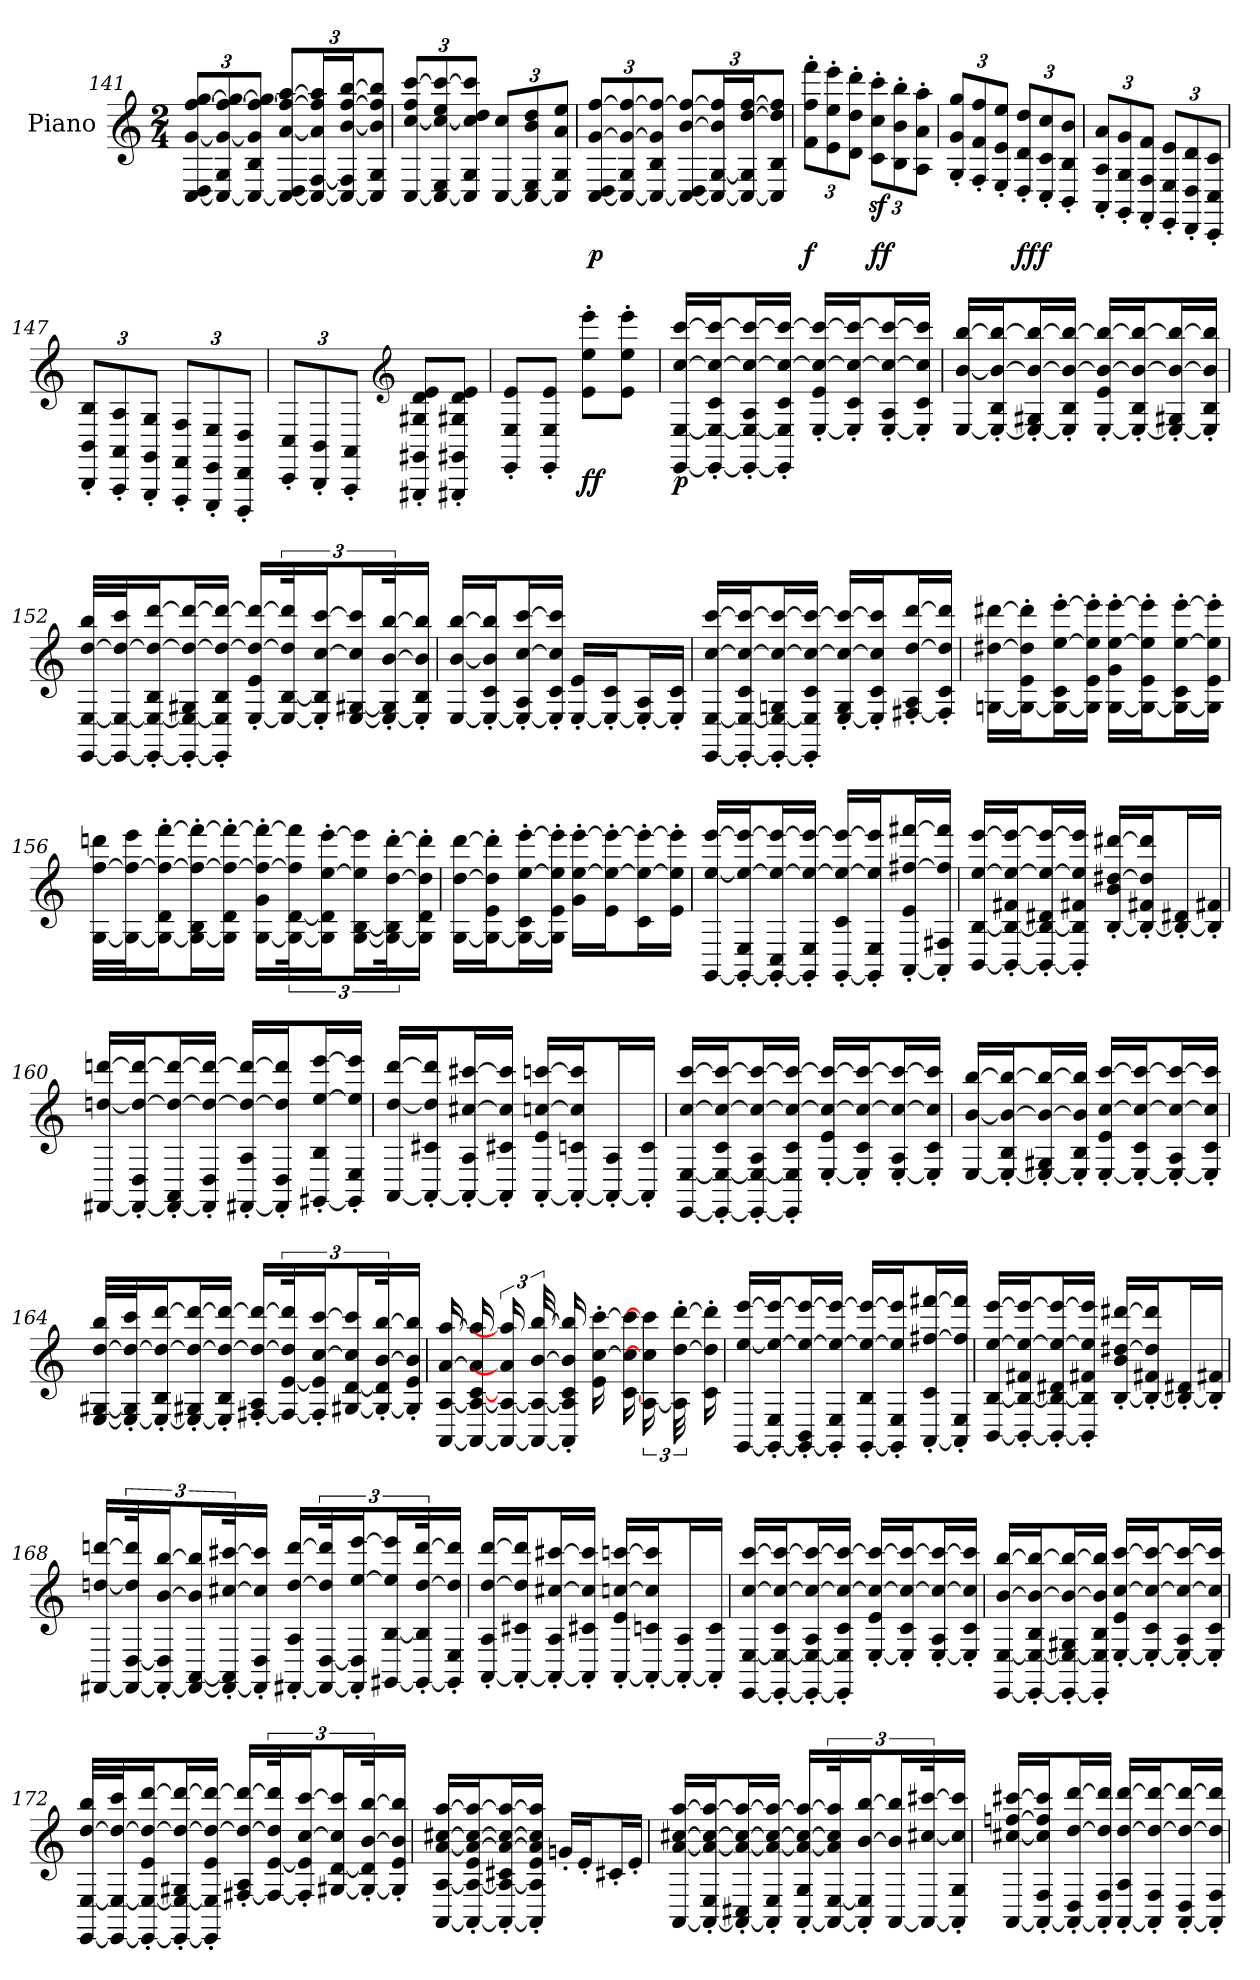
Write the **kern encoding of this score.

**kern	**dynam
*part1	*part1
*staff1	*staff1
*I"Piano	*
*I'Pno	*
!!LO:LB:g=z
*clefG2	*
*k[]	*
*M2/4	*
=141	=141
[12C/ 12D [12g [12ff [12ggL	.
12C/_ 12G 12g_ 12ff_ 12gg_	.
12C/_ 12B 12g] 12ff_ 12gg]J	.
12C/_ 12D [12a 12ff_ [12aaL	.
24C/_ [24F 24a] 24ff] 24aa]k	.
24C/_ 24F] [24b [24ff [24bbK	.
12C/] 12G 12b] 12ff] 12bb]J	.
=142	=142
[12C/ [12cc 12ff [12cccL	.
12C/_ 12E 12cc_ 12ee 12ccc_	.
12C/] 12G 12cc] 12dd 12ccc]J	.
[12C/ 12ccL	.
12C/_ 12E 12b 12dd	.
12C/] 12G 12a 12eeJ	.
=143	=143
!	!LO:DY:b
[12C/ 12D [12g [12ffL	p
12C/_ 12G 12g_ 12ff_	.
12C/_ 12B 12g] 12ff_J	.
12C/_ 12D [12b 12ff_L	.
24C/_ [24G 24b] 24ff]k	.
24C/_ 24G] [24dd [24ffK	.
12C/] 12B 12dd] 12ff]J	.
=144	=144
!	!LO:DY:b
12f\' 12ff' 12fff'L	f
12e\' 12ee' 12eee'	.
12d\' 12dd' 12ddd'J	.
!	!LO:DY:b
12c\z<' 12ccz<' 12cccz<'L	ff
12B\' 12b' 12bb'	.
12A\' 12a' 12aa'J	.
=145	=145
12G/' 12g' 12gg'L	.
12F/' 12f' 12ff'	.
12E/' 12e' 12ee'J	.
!	!LO:DY:b
12D/' 12d' 12dd'L	ff
!	!LO:DY:b
12C/' 12c' 12cc'	f
12BB/' 12B' 12b'J	.
=146	=146
12AA/' 12A' 12a'L	.
12GG/' 12G' 12g'	.
12FF/' 12F' 12f'J	.
12EE/' 12E' 12e'L	.
12DD/' 12D' 12d'	.
12CC/' 12C' 12c'J	.
!!LO:PB:g=z
=147	=147
12BBB/' 12BB' 12B'L	.
12AAA/' 12AA' 12A'	.
12GGG/' 12GG' 12G'J	.
12FFF/' 12FF' 12F'L	.
12EEE/' 12EE' 12E'	.
12DDD/' 12DD' 12D'J	.
=148	=148
12CC/' 12C'L	.
12BBB/' 12BB'	.
12AAA/' 12AA'J	.
*clefG2	*
8GGG#X/' 8GG#X' 8G#X' 8d' 8e'L	.
8GGG#X/' 8GG#X' 8G#X' 8d' 8e'J	.
=149	=149
8EE/' 8E' 8e'L	.
8EE/' 8E' 8e'J	.
!	!LO:DY:b
8e\' 8ee' 8eee'L	ff
8e\' 8ee' 8eee'J	.
=150	=150
!	!LO:DY:b
[16EE/ [16E [16cc [16cccLL	p
16EE/_' 16E_' 16c' 16cc_' 16ccc_'J	.
16EE/_' 16E_' 16A' 16cc_' 16ccc_'L	.
16EE/]' 16E]' 16c' 16cc_' 16ccc_'JJ	.
[16E/' 16e' 16cc_' 16ccc_'LL	.
16E/]' 16c' 16cc_' 16ccc_'J	.
[16E/' 16A' 16cc_' 16ccc_'L	.
16E/]' 16c' 16cc]' 16ccc]'JJ	.
=151	=151
[16E/ [16b [16bbLL	.
16E/_' 16B' 16b_' 16bb_'J	.
16E/_' 16G#X' 16b_' 16bb_'L	.
16E/]' 16B' 16b_' 16bb_'JJ	.
[16E/' 16e' 16b_' 16bb_'LL	.
16E/_' 16B' 16b_' 16bb_'J	.
16E/_' 16G#X' 16b_' 16bb_'L	.
16E/]' 16B' 16b]' 16bb]'JJ	.
!!LO:LB:g=z
=152	=152
[32EE/ [32E [32dd 32bbLLL	.
32EE/_ 32E_ 32dd_ 32cccJ	.
16EE/_' 16E_' 16B' 16dd_' [16ddd'J	.
16EE/_' 16E_' 16G#X' 16dd_' 16ddd_'L	.
16EE/]' 16E]' 16B' 16dd_' 16ddd_'JJ	.
[16E/' 16e' 16dd_' 16ddd_'LL	.
48E/_ [48B 48dd] 48ddd]K	.
24E/]' 24B]' [24cc' [24ccc'J	.
[24E/ [24G#X 24cc] 24ccc]L	.
48E/_' 48G#]' [48b' [48bb'K	.
16E/]' 16B' 16b]' 16bb]'JJ	.
=153	=153
[16E/ [16b [16bbLL	.
16E/_' 16c' 16b]' 16bb]'J	.
16E/_' 16A' [16cc' [16ccc'L	.
16E/]' 16c' 16cc]' 16ccc]'JJ	.
[16E/' 16e'LL	.
16E/_' 16c'J	.
16E/_' 16A'L	.
16E/]' 16c'JJ	.
=154	=154
[16EE/ [16E [16cc [16cccLL	.
16EE/_' 16E_' 16c' 16cc_' 16ccc_'J	.
16EE/_' 16E_' 16Gn' 16cc_' 16ccc_'L	.
16EE/]' 16E]' 16c' 16cc_' 16ccc_'JJ	.
[16E/' 16G' 16cc_' 16ccc_'LL	.
16E/]' 16c' 16cc]' 16ccc]'J	.
[16F#X/' 16A' [16dd' [16ddd'L	.
16F#/]' 16c' 16dd]' 16ddd]'JJ	.
=155	=155
[16Gn\ [16dd#X [16ddd#XLL	.
16G\_' 16e' 16dd#]' 16ddd#]'J	.
16G\_' 16c' [16ee' [16eee'L	.
16G\]' 16e' 16ee]' 16eee]'JJ	.
[16G\' 16g' [16ee' [16eee'LL	.
16G\_' 16e' 16ee]' 16eee]'J	.
16G\_' 16c' [16ee' [16eee'L	.
16G\]' 16e' 16ee]' 16eee]'JJ	.
=156	=156
[32G\ [32ff 32dddnLLL	.
32G\_ 32ff_ 32eeeJ	.
16G\_' 16d' 16ff_' [16fff'J	.
16G\_' 16B' 16ff_' 16fff_'L	.
16G\]' 16d' 16ff_' 16fff_'JJ	.
[16G\' 16g' 16ff_' 16fff_'LL	.
48G\_ [48d 48ff] 48fff]K	.
24G\]' 24d]' [24ee' [24eee'J	.
[24G\ [24B 24ee] 24eee]L	.
48G\_' 48B]' [48dd' [48ddd'K	.
16G\]' 16d' 16dd]' 16ddd]'JJ	.
!!LO:LB:g=z
=157	=157
[16G\ [16dd [16dddLL	.
16G\_' 16e' 16dd]' 16ddd]'J	.
16G\_' 16c' [16ee' [16eee'L	.
16G\]' 16e' 16ee]' 16eee]'JJ	.
16g\' [16ee' [16eee'LL	.
16e\' 16ee_' 16eee_'J	.
16c\' 16ee_' 16eee_'L	.
16e\' 16ee]' 16eee]'JJ	.
=158	=158
[16GG/ [16ee [16eeeLL	.
16GG/_' 16E' 16ee_' 16eee_'J	.
16GG/_' 16C' 16ee_' 16eee_'L	.
16GG/]' 16E' 16ee_' 16eee_'JJ	.
[16GG/' 16c' 16ee_' 16eee_'LL	.
16GG/]' 16E' 16ee]' 16eee]'J	.
[16AA/' 16e' [16ff#X' [16fff#X'L	.
16AA/]' 16F#X' 16ff#]' 16fff#]'JJ	.
=159	=159
[16BB/ [16B [16ee [16eeeLL	.
16BB/_' 16B_' 16f#X' 16ee_' 16eee_'J	.
16BB/_' 16B_' 16d#X' 16ee_' 16eee_'L	.
16BB/]' 16B]' 16f#X' 16ee]' 16eee]'JJ	.
[16B/' 16b' [16dd#X' [16ddd#X'LL	.
16B/_' 16f#X' 16dd#]' 16ddd#]'J	.
16B/_' 16d#X'L	.
16B/]' 16f#X'JJ	.
=160	=160
[16FF#X/ [16ddn [16dddnLL	.
16FF#/_' 16D' 16dd_' 16ddd_'J	.
16FF#/_' 16AA' 16dd_' 16ddd_'L	.
16FF#/]' 16D' 16dd_' 16ddd_'JJ	.
[16FF#X/' 16A' 16dd_' 16ddd_'LL	.
16FF#/]' 16D' 16dd]' 16ddd]'J	.
[16GG#X/' 16B' [16ee' [16eee'L	.
16GG#/]' 16E' 16ee]' 16eee]'JJ	.
!!LO:LB:g=z
=161	=161
[16AA/ [16dd [16dddLL	.
16AA/_' 16c#X' 16dd]' 16ddd]'J	.
16AA/_' 16A' [16cc#X' [16ccc#X'L	.
16AA/]' 16c#X' 16cc#]' 16ccc#]'JJ	.
[16AA/' 16e' [16ccn' [16cccn'LL	.
16AA/_' 16cn' 16cc]' 16ccc]'J	.
16AA/_' 16A'L	.
16AA/]' 16c'JJ	.
=162	=162
[16EE/ [16E [16cc [16cccLL	.
16EE/_' 16E_' 16c' 16cc_' 16ccc_'J	.
16EE/_' 16E_' 16A' 16cc_' 16ccc_'L	.
16EE/]' 16E]' 16c' 16cc_' 16ccc_'JJ	.
[16E/' 16e' 16cc_' 16ccc_'LL	.
16E/]' 16c' 16cc_' 16ccc_'J	.
[16E/' 16A' 16cc_' 16ccc_'L	.
16E/]' 16c' 16cc]' 16ccc]'JJ	.
=163	=163
[16E/ [16b [16bbLL	.
16E/_' 16B' 16b_' 16bb_'J	.
16E/_' 16G#X' 16b_' 16bb_'L	.
16E/]' 16B' 16b]' 16bb]'JJ	.
[16E/' 16e' [16cc' [16ccc'LL	.
16E/_' 16c' 16cc_' 16ccc_'J	.
16E/_' 16A' 16cc_' 16ccc_'L	.
16E/]' 16c' 16cc]' 16ccc]'JJ	.
=164	=164
[32E/ [32G#X [32dd 32bbLLL	.
32E/_' 32G#]' 32dd_' 32ccc'J	.
16E/_' 16B' 16dd_' [16ddd'J	.
16E/_' 16G#X' 16dd_' 16ddd_'L	.
16E/]' 16B' 16dd_' 16ddd_'JJ	.
[16F#X/' 16A' 16dd_' 16ddd_'LL	.
48F#/_ [48e 48dd] 48ddd]K	.
24F#/]' 24e]' [24cc' [24ccc'J	.
[24G#X/ [24d 24cc] 24ccc]L	.
48G#/_' 48d]' [48b' [48bb'K	.
16G#/]' 16e' 16b]' 16bb]'JJ	.
=165	=165
[16AA/ [16A [16a [16aaLL	.
16AA/_ 16A_ [16c 16a] 16aa]	.
24AA/_ 24A_ 24a] 24aa]L	.
48AA/_ 48A_ [48b [48bbK	.
16AA/]' 16A]' 16c' 16b]' 16bb]'JJ	.
16e\' [16cc' [16ccc'LL	.
[16c\ 16cc] 16ccc]	.
[24A\ 24cc] 24ccc]L	.
48A\]' [48dd' [48ddd'K	.
16c\' 16dd]' 16ddd]'JJ	.
!!LO:LB:g=z
=166	=166
[16GG/ [16ee [16eeeLL	.
16GG/_' 16E' 16ee_' 16eee_'J	.
16GG/_' 16BB' 16ee_' 16eee_'L	.
16GG/]' 16E' 16ee_' 16eee_'JJ	.
[16GG/' 16B' 16ee_' 16eee_'LL	.
16GG/]' 16E' 16ee]' 16eee]'J	.
[16AA/' 16c' [16ff#X' [16fff#X'L	.
16AA/]' 16E' 16ff#]' 16fff#]'JJ	.
=167	=167
[16BB/ [16B [16ee [16eeeLL	.
16BB/_' 16B_' 16f#X' 16ee_' 16eee_'J	.
16BB/_' 16B_' 16d#X' 16ee_' 16eee_'L	.
16BB/]' 16B]' 16f#X' 16ee]' 16eee]'JJ	.
[16B/' 16b' [16dd#X' [16ddd#X'LL	.
16B/_' 16f#X' 16dd#]' 16ddd#]'J	.
16B/_' 16d#X'L	.
16B/]' 16f#X'JJ	.
=168	=168
[16FF#X/ [16ddn [16dddnLL	.
48FF#/_ [48D 48dd] 48ddd]K	.
24FF#/_' 24D]' [24b' [24bb'J	.
24FF#/_ [24AA 24b] 24bb]L	.
48FF#/_' 48AA]' [48cc#X' [48ccc#X'K	.
16FF#/]' 16D' 16cc#]' 16ccc#]'JJ	.
[16FF#X/' 16A' [16dd' [16ddd'LL	.
48FF#/_ [48D 48dd] 48ddd]K	.
24FF#/]' 24D]' [24ee' [24eee'J	.
[24GG#X/ [24B 24ee] 24eee]L	.
48GG#/_' 48B]' [48dd' [48ddd'K	.
16GG#/]' 16E' 16dd]' 16ddd]'JJ	.
=169	=169
[16AA/' 16A' [16dd' [16ddd'LL	.
16AA/_' 16c#X' 16dd]' 16ddd]'J	.
16AA/_' 16A' [16cc#X' [16ccc#X'L	.
16AA/]' 16c#X' 16cc#]' 16ccc#]'JJ	.
[16AA/' 16e' [16ccn' [16cccn'LL	.
16AA/_' 16cn' 16cc]' 16ccc]'J	.
16AA/_' 16A'L	.
16AA/]' 16c'JJ	.
=170	=170
[16EE/ [16E [16cc [16cccLL	.
16EE/_' 16E_' 16c' 16cc_' 16ccc_'J	.
16EE/_' 16E_' 16A' 16cc_' 16ccc_'L	.
16EE/]' 16E]' 16c' 16cc_' 16ccc_'JJ	.
[16E/' 16e' 16cc_' 16ccc_'LL	.
16E/]' 16c' 16cc_' 16ccc_'J	.
[16E/' 16A' 16cc_' 16ccc_'L	.
16E/]' 16c' 16cc]' 16ccc]'JJ	.
!!LO:PB:g=z
=171	=171
[16EE/ [16E [16b [16bbLL	.
16EE/_' 16E_' 16B' 16b_' 16bb_'J	.
16EE/_' 16E_' 16G#X' 16b_' 16bb_'L	.
16EE/]' 16E]' 16B' 16b]' 16bb]'JJ	.
[16E/' 16e' [16cc' [16ccc'LL	.
16E/_' 16c' 16cc_' 16ccc_'J	.
16E/_' 16A' 16cc_' 16ccc_'L	.
16E/]' 16c' 16cc]' 16ccc]'JJ	.
=172	=172
[32EE/ [32E [32dd 32bbLLL	.
32EE/_ 32E_ 32dd_ 32cccJ	.
16EE/_' 16E_' 16e' 16dd_' [16ddd'J	.
16EE/_' 16E_' 16G#X' 16dd_' 16ddd_'L	.
16EE/]' 16E]' 16e' 16dd_' 16ddd_'JJ	.
[16F#X/' 16A' 16dd_' 16ddd_'LL	.
48F#/_ [48e 48dd] 48ddd]K	.
24F#/]' 24e]' [24cc' [24ccc'J	.
[24G#X/ [24d 24cc] 24ccc]L	.
48G#/_' 48d]' [48b' [48bb'K	.
16G#/]' 16e' 16b]' 16bb]'JJ	.
=173	=173
[16AA/ [16A [16a [16cc#X [16aaLL	.
16AA/_' 16A_' 16e' 16a_' 16cc#_' 16aa_'J	.
16AA/_' 16A_' 16c#X' 16a_' 16cc#_' 16aa_'L	.
16AA/]' 16A]' 16e' 16a]' 16cc#]' 16aa]'JJ	.
16gn'/LL	.
16e'/J	.
16c#X'/L	.
16e'/JJ	.
=174	=174
[16AA/ [16a [16cc#X [16aaLL	.
16AA/_' 16E' 16a_' 16cc#_' 16aa_'J	.
16AA/_' 16C#X' 16a_' 16cc#_' 16aa_'L	.
16AA/]' 16E' 16a_' 16cc#_' 16aa_'JJ	.
[16AA/' 16G' 16a_' 16cc#_' 16aa_'LL	.
48AA/_ [48E 48a] 48cc#] 48aa]K	.
24AA/]' 24E]' [24b' [24bb'J	.
[24AA/ 24b] 24bb]L	.
48AA/_ [48cc#X [48ccc#XK	.
16AA/]' 16G' 16cc#]' 16ccc#]'JJ	.
=175	=175
[16AA/ [16cc#X [16ffn [16ccc#XLL	.
16AA/_' 16F' 16cc#]' 16ff]' 16ccc#]'J	.
16AA/_' 16D' [16dd' [16ddd'L	.
16AA/]' 16F' 16dd]' 16ddd]'JJ	.
[16AA/' 16A' [16dd' [16ddd'LL	.
16AA/]' 16F' 16dd_' 16ddd_'J	.
[16AA/' 16D' 16dd_' 16ddd_'L	.
16AA/]' 16F' 16dd]' 16ddd]'JJ	.
=	=
*-	*-
